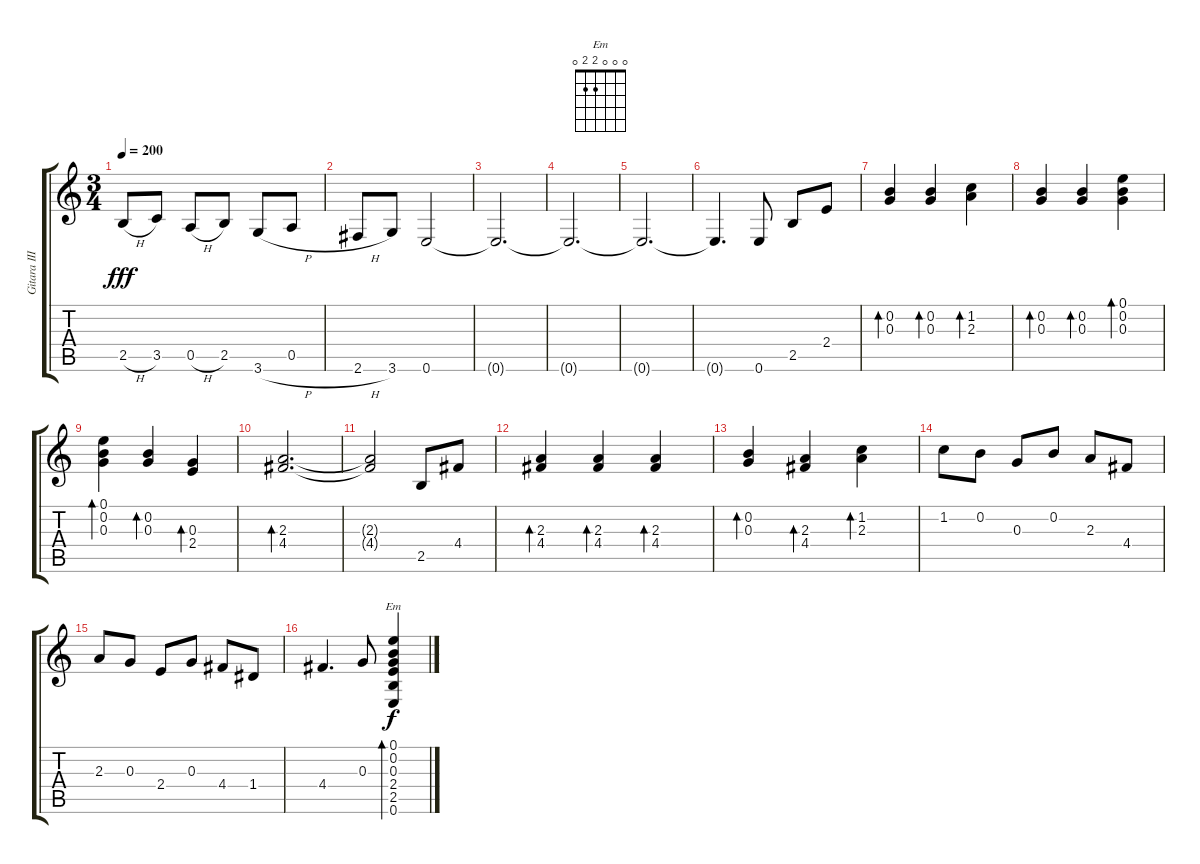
\track ("Gitara III" "Gitara III") {instrument acousticguitarnylon}
\staff {score tabs}
\tuning (E4 B3 G3 D3 A2 E2) {hide}
\chord ("Em" 0 0 0 2 2 0)
\ts (3 4)
\tempo 200
\tempo 150
\tempo 200
\clef g2
\ks c
2.5{h}.8{dy fff instrument acousticguitarnylon} 3.5.8 0.5{h}.8 2.5.8 3.6{h}.8 0.5.8 |
2.6{h}.8 3.6.8 0.6.2 |
0.6{t}.2{d} |
0.6{t}.2{d} |
0.6{t}.2{d} |
0.6{t}.4{d} 0.6.8 2.5.8 2.4.8 |
(0.2 0.3).4{bd 30} (0.2 0.3).4{bd 30} (1.2 2.3).4{bd 30} |
(0.2 0.3).4{bd 120} (0.2 0.3).4{bd 120} (0.1 0.2 0.3).4{bd 30} |
(0.1 0.2 0.3).4{bd 30} (0.2 0.3).4{bd 120} (0.3 2.4).4{bd 120} |
(2.3 4.4).2{d bd 120} |
(2.3{t} 4.4{t}).2 2.5.8 4.4.8 |
(2.3 4.4).4{bd 120} (2.3 4.4).4{bd 120} (2.3 4.4).4{bd 120} |
(0.2 0.3).4{bd 120} (2.3 4.4).4{bd 120} (1.2 2.3).4{bd 120} |
1.2.8 0.2.8 0.3.8 0.2.8 2.3.8 4.4.8 |
2.3.8 0.3.8 2.4.8 0.3.8 4.4.8 1.4.8 |
4.4.4{d} 0.3.8 (0.1 0.2 0.3 2.4 2.5 0.6).4{bd 480 ch "Em" dy f}
